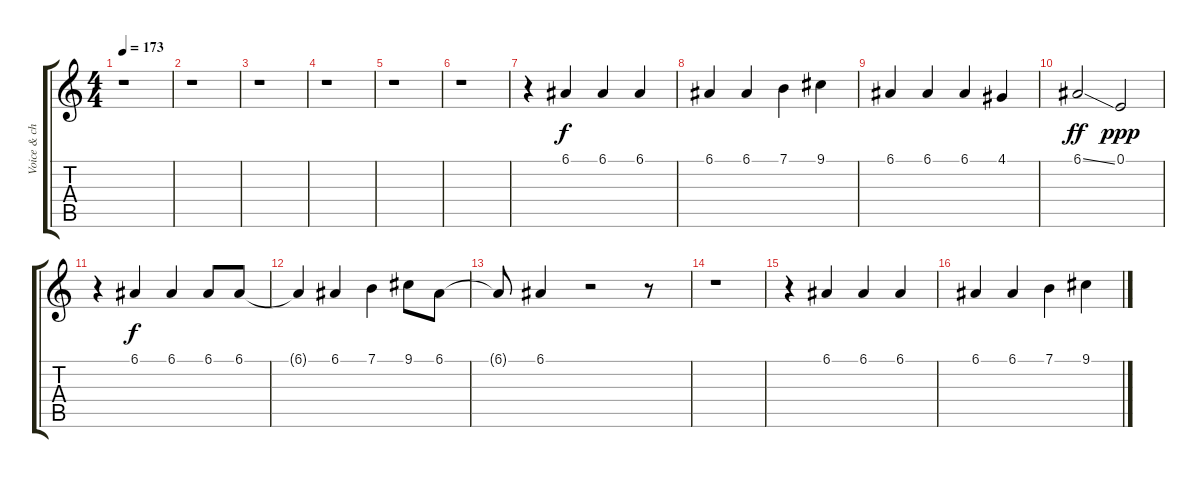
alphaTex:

\track ("Voice & choirs" "Voice & ch") {instrument lead5charang}
\staff {score tabs}
\tuning (E4 B3 G3 D3 A2 E2) {hide}
\ts (4 4)
\tempo 173
\clef g2
\ks c
r.1{dy f} |
r.1 |
r.1 |
r.1 |
r.1 |
r.1 |
r.4 6.1.4{volume 16 instrument lead5charang} 6.1.4 6.1.4 |
6.1.4 6.1.4 7.1.4 9.1.4 |
6.1.4 6.1.4 6.1.4 4.1.4 |
6.1{ss}.2{dy ff} 0.1.2{dy ppp volume 0} |
r.4{volume 16} 6.1.4{dy f} 6.1.4 6.1.8 6.1.8 |
6.1{t}.4 6.1.4 7.1.4 9.1.8 6.1.8 |
6.1{t}.8 6.1.4 r.2 r.8 |
r.1 |
r.4 6.1.4 6.1.4 6.1.4 |
6.1.4 6.1.4 7.1.4 9.1.4
